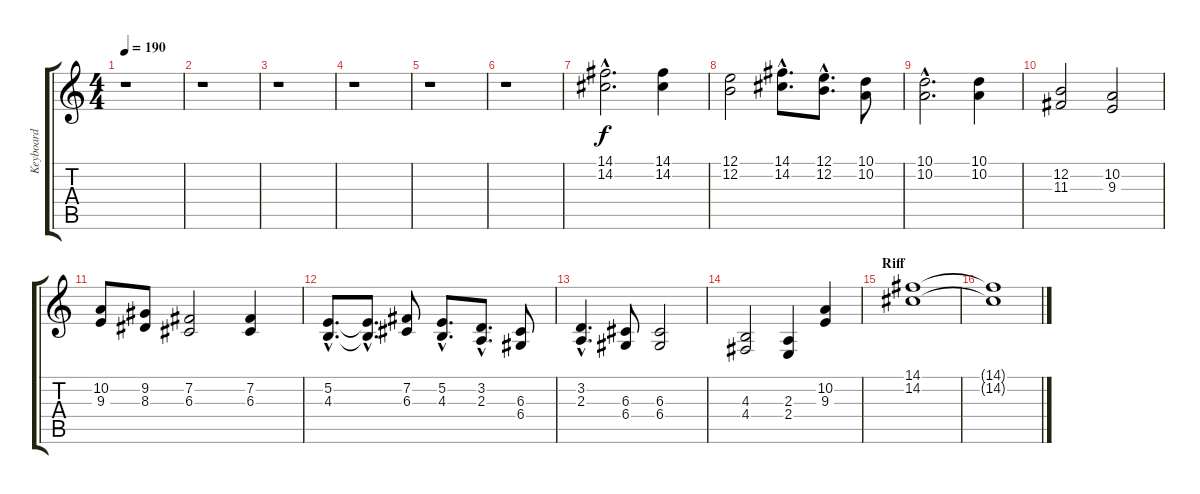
\track ("Keyboard" "Keyboard") {instrument flute}
\staff {score tabs}
\tuning (E4 B3 G3 D3 A2 E2) {hide}
\ts (4 4)
\tempo 190
\clef g2
\ks c
r.1{dy f} |
r.1 |
r.1 |
r.1 |
r.1 |
r.1 |
(14.1{hac} 14.2{hac}).2{d instrument synthvoice} (14.1 14.2).4 |
(12.1 12.2).2 (14.1{hac} 14.2{hac}).8{d} (12.1{hac} 12.2{hac}).8{d} (10.1 10.2).8 |
(10.1{hac} 10.2{hac}).2{d} (10.1 10.2).4 |
(12.2 11.3).2 (10.2 9.3).2 |
(10.2 9.3).8 (9.2 8.3).8 (7.2 6.3).2 (7.2 6.3).4 |
(5.2{hac} 4.3{hac}).8{d} (5.2{hac t} 4.3{hac t}).8{d} (7.2 6.3).8 (5.2{hac} 4.3{hac}).8{d} (3.2{hac} 2.3{hac}).8{d} (6.3 6.4).8 |
(3.2{hac} 2.3{hac}).4{d} (6.3 6.4).8 (6.3 6.4).2 |
(4.3 4.4).2 (2.3 2.4).4 (10.2 9.3).4 |
\section ("" "Riff")
(14.1 14.2).1 |
(14.1{t} 14.2{t}).1
